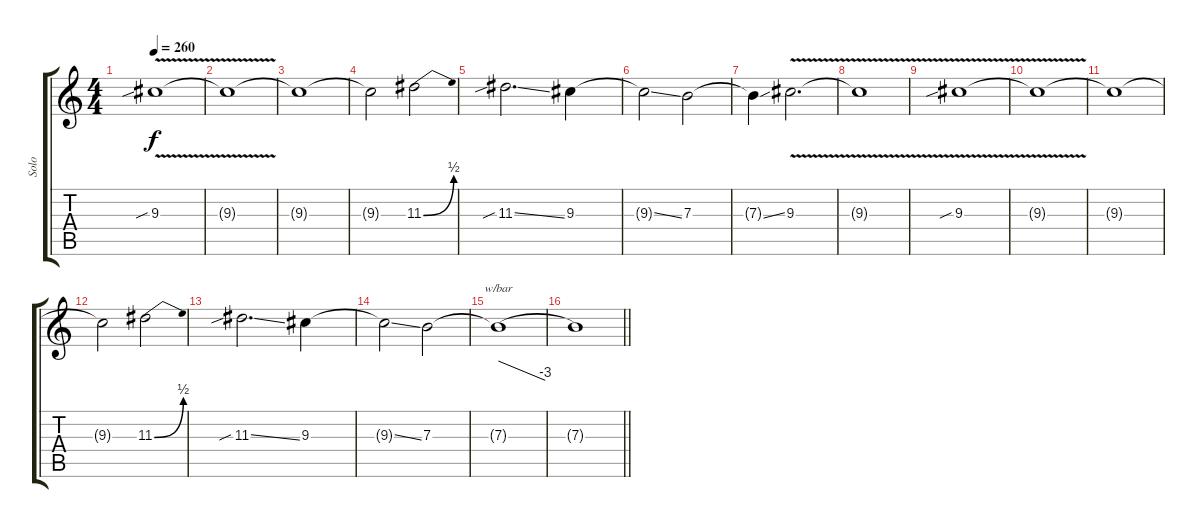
\track ("Solo" "Solo") {instrument distortionguitar}
\staff {score tabs}
\tuning (Db4 Ab3 E3 B2 Gb2 Db2) {hide}
\ts (4 4)
\tempo 260
\clef g2
\ks c
9.3{v sib}.1{dy f} |
9.3{t}.1 |
9.3{t}.1 |
9.3{t}.2 11.3{be (bend 0 0 60 2)}.2 |
11.3{sib ss}.2{d} 9.3.4 |
9.3{ss t}.2 7.3.2 |
7.3{ss t}.4 9.3{v}.2{d} |
9.3{t}.1 |
9.3{v sib}.1 |
9.3{t}.1 |
9.3{t}.1 |
9.3{t}.2 11.3{be (bend 0 0 60 2)}.2 |
11.3{sib ss}.2{d} 9.3.4 |
9.3{ss t}.2 7.3.2 |
7.3{t}.1{tbe (dive default 0 0 60 -12)} |
\barLineRight lightlight
7.3{t}.1
